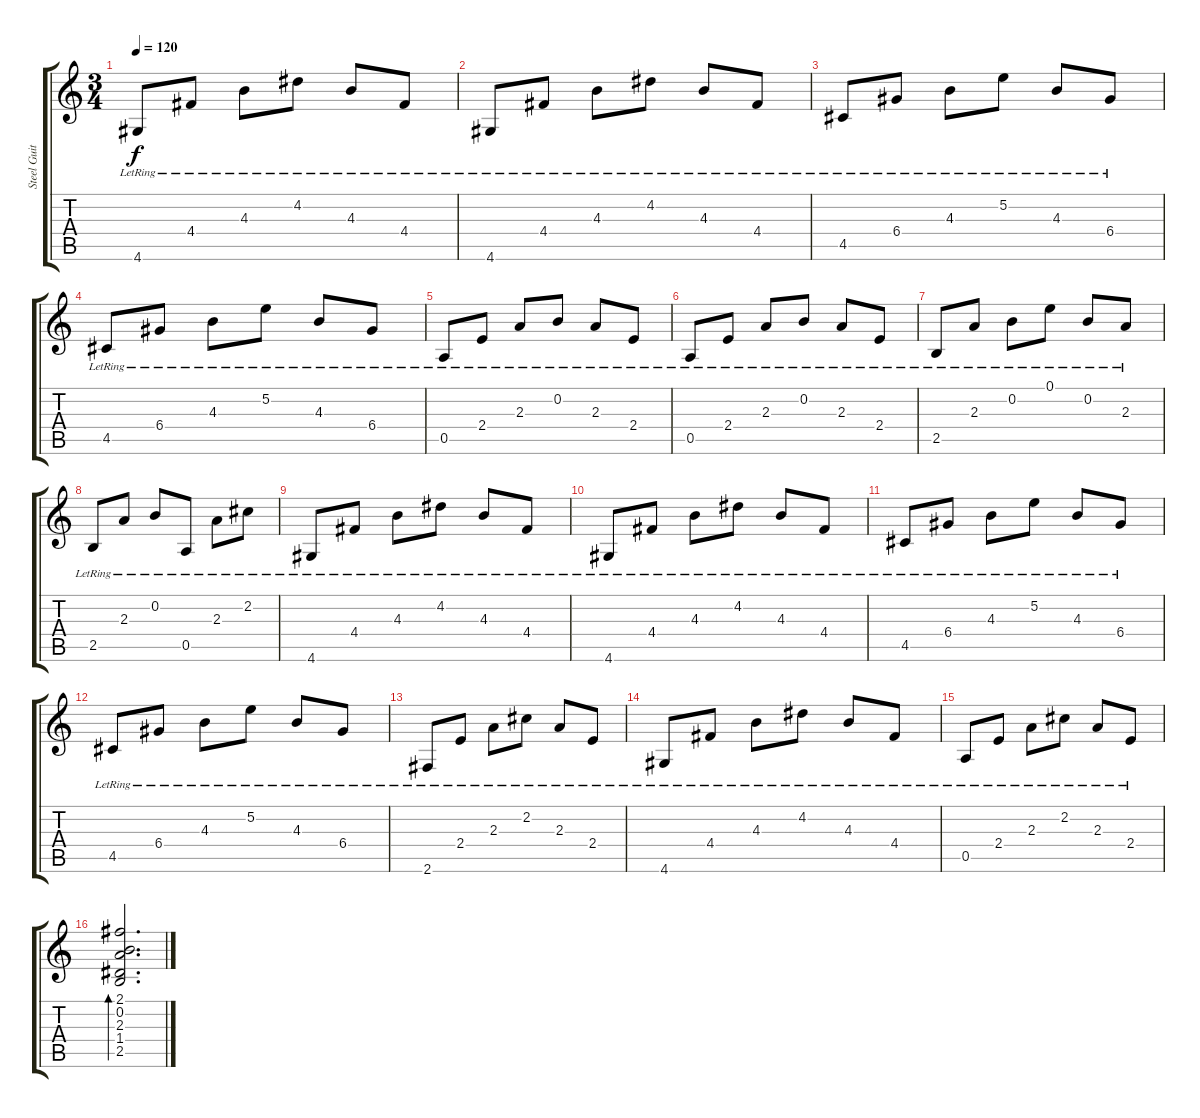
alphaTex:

\track ("Steel Guitar" "Steel Guit") {instrument acousticguitarsteel}
\staff {score tabs}
\tuning (E4 B3 G3 D3 A2 E2) {hide}
\ts (3 4)
\section ("" "")
\tempo 120
\clef g2
\ks c
4.6{lr}.8{dy f} 4.4{lr}.8 4.3{lr}.8 4.2{lr}.8 4.3{lr}.8 4.4{lr}.8 |
4.6{lr}.8 4.4{lr}.8 4.3{lr}.8 4.2{lr}.8 4.3{lr}.8 4.4{lr}.8 |
4.5{lr}.8 6.4{lr}.8 4.3{lr}.8 5.2{lr}.8 4.3{lr}.8 6.4{lr}.8 |
4.5{lr}.8 6.4{lr}.8 4.3{lr}.8 5.2{lr}.8 4.3{lr}.8 6.4{lr}.8 |
0.5{lr}.8 2.4{lr}.8 2.3{lr}.8 0.2{lr}.8 2.3{lr}.8 2.4{lr}.8 |
0.5{lr}.8 2.4{lr}.8 2.3{lr}.8 0.2{lr}.8 2.3{lr}.8 2.4{lr}.8 |
2.5{lr}.8 2.3{lr}.8 0.2{lr}.8 0.1{lr}.8 0.2{lr}.8 2.3{lr}.8 |
2.5{lr}.8 2.3{lr}.8 0.2{lr}.8 0.5{lr}.8 2.3{lr}.8 2.2{lr}.8 |
4.6{lr}.8 4.4{lr}.8 4.3{lr}.8 4.2{lr}.8 4.3{lr}.8 4.4{lr}.8 |
4.6{lr}.8 4.4{lr}.8 4.3{lr}.8 4.2{lr}.8 4.3{lr}.8 4.4{lr}.8 |
4.5{lr}.8 6.4{lr}.8 4.3{lr}.8 5.2{lr}.8 4.3{lr}.8 6.4{lr}.8 |
4.5{lr}.8 6.4{lr}.8 4.3{lr}.8 5.2{lr}.8 4.3{lr}.8 6.4{lr}.8 |
2.6{lr}.8 2.4{lr}.8 2.3{lr}.8 2.2{lr}.8 2.3{lr}.8 2.4{lr}.8 |
4.6{lr}.8 4.4{lr}.8 4.3{lr}.8 4.2{lr}.8 4.3{lr}.8 4.4{lr}.8 |
0.5{lr}.8 2.4{lr}.8 2.3{lr}.8 2.2{lr}.8 2.3{lr}.8 2.4{lr}.8 |
(2.1 0.2 2.3 1.4 2.5).2{d bd 60}
